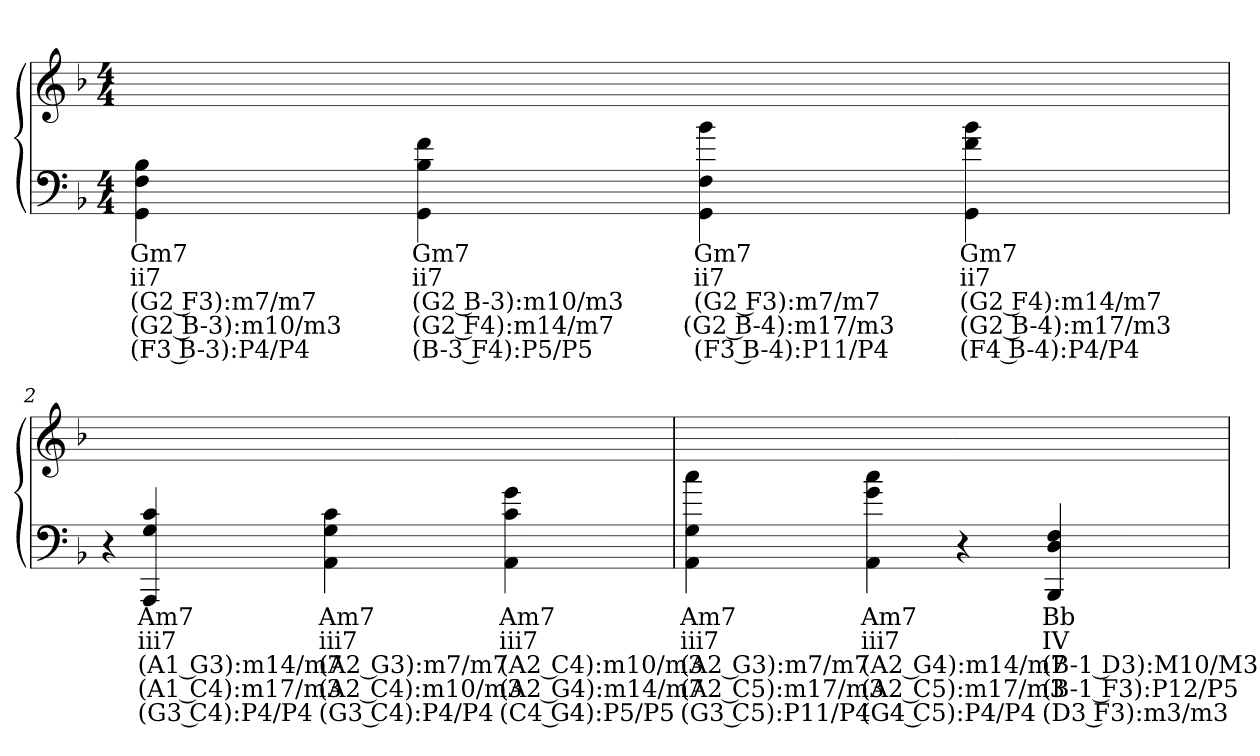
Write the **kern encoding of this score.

**kern	**text	**text	**text	**text	**text	**kern
*part2	*part2	*part2	*part2	*part2	*part2	*part1
*staff2	*staff2	*staff2	*staff2	*staff2	*staff2	*staff1
*clefF4	*	*	*	*	*	*clefG2
*k[b-]	*	*	*	*	*	*k[b-]
*F:	*	*	*	*	*	*F:
*M4/4	*	*	*	*	*	*M4/4
*MM60	*	*	*	*	*	*MM60
=1	=1	=1	=1	=1	=1	=1
4GG 4F 4B-	Gm7	ii7	(G2 F3):m7/m7	(G2 B-3):m10/m3	(F3 B-3):P4/P4	1ryy
4GG 4B- 4f	Gm7	ii7	(G2 B-3):m10/m3	(G2 F4):m14/m7	(B-3 F4):P5/P5	.
4GG 4F 4b-	Gm7	ii7	(G2 F3):m7/m7	(G2 B-4):m17/m3	(F3 B-4):P11/P4	.
4GG 4f 4b-	Gm7	ii7	(G2 F4):m14/m7	(G2 B-4):m17/m3	(F4 B-4):P4/P4	.
=2	=2	=2	=2	=2	=2	=2
4r	.	.	.	.	.	1ryy
4AAA 4G 4c	Am7	iii7	(A1 G3):m14/m7	(A1 C4):m17/m3	(G3 C4):P4/P4	.
4AA 4G 4c	Am7	iii7	(A2 G3):m7/m7	(A2 C4):m10/m3	(G3 C4):P4/P4	.
4AA 4c 4g	Am7	iii7	(A2 C4):m10/m3	(A2 G4):m14/m7	(C4 G4):P5/P5	.
=3	=3	=3	=3	=3	=3	=3
4AA 4G 4cc	Am7	iii7	(A2 G3):m7/m7	(A2 C5):m17/m3	(G3 C5):P11/P4	1ryy
4AA 4g 4cc	Am7	iii7	(A2 G4):m14/m7	(A2 C5):m17/m3	(G4 C5):P4/P4	.
4r	.	.	.	.	.	.
4BBB- 4D 4F	Bb	IV	(B-1 D3):M10/M3	(B-1 F3):P12/P5	(D3 F3):m3/m3	.
=	=	=	=	=	=	=
*-	*-	*-	*-	*-	*-	*-
